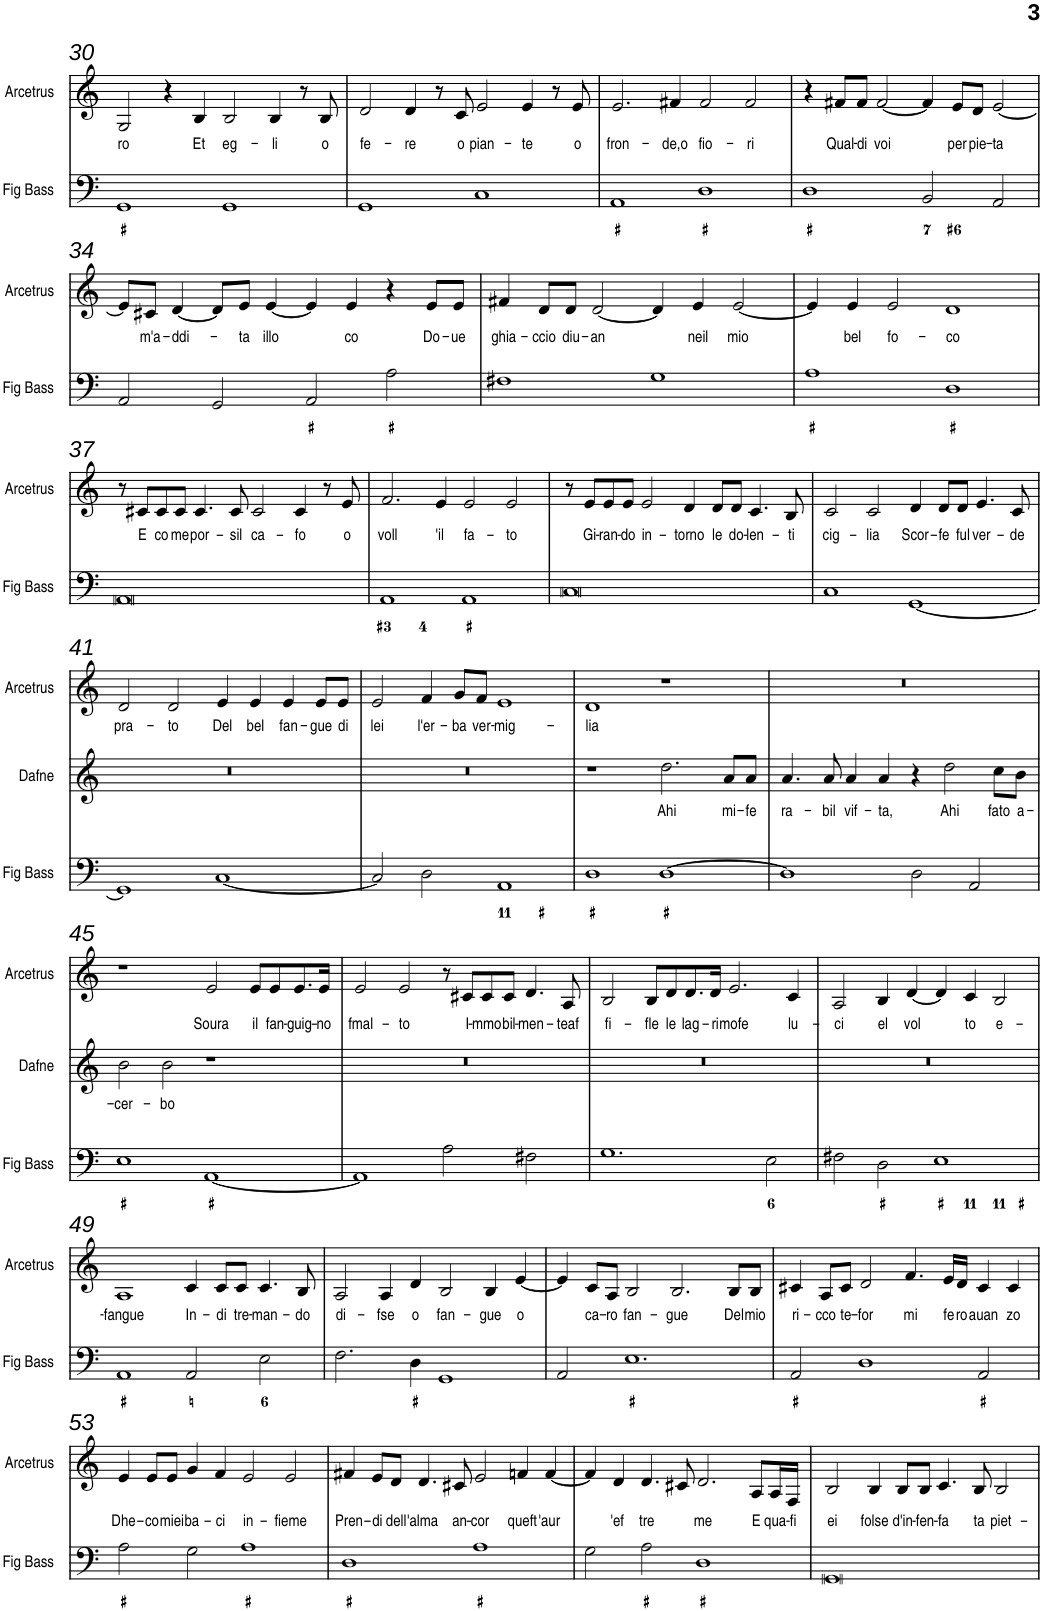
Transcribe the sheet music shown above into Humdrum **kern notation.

**kern	**kern	**text	**kern	**text
*part3	*part2	*part2	*part1	*part1
*staff3	*staff2	*staff2	*staff1	*staff1
*I"Fig Bass	*I"Dafne	*	*I"Arcetrus	*
*I'Fig Bass	*I'Dafne	*	*I'Arcetrus	*
!!LO:PB:g=z
*clefF4	*clefG2	*	*clefG2	*
*k[]	*k[]	*	*k[]	*
*M4/2	*M4/2	*	*M4/2	*
=30	=30	=30	=30	=30
!	!	!	!	!LO:LY:b
1GG	0r	.	2G/	ro
.	.	.	4r	.
!	!	!	!	!LO:LY:b
.	.	.	4B/	Et
!	!	!	!	!LO:LY:b
1GG	.	.	2B/	eg-
!	!	!	!	!LO:LY:b
.	.	.	4B/	-li
.	.	.	8r	.
!	!	!	!	!LO:LY:b
.	.	.	8B/	o
=31	=31	=31	=31	=31
!	!	!	!	!LO:LY:b
1GG	0r	.	2d/	fe-
!	!	!	!	!LO:LY:b
.	.	.	4d/	-re
.	.	.	8r	.
!	!	!	!	!LO:LY:b
.	.	.	8c/	o
!	!	!	!	!LO:LY:b
1C	.	.	2e/	pian-
!	!	!	!	!LO:LY:b
.	.	.	4e/	-te
.	.	.	8r	.
!	!	!	!	!LO:LY:b
.	.	.	8e/	o
=32	=32	=32	=32	=32
!	!	!	!	!LO:LY:b
1AA	0r	.	2.e/	fron-
!	!	!	!	!LO:LY:b
.	.	.	4f#X/	-de,o
!	!	!	!	!LO:LY:b
1D	.	.	2f#/	fio-
!	!	!	!	!LO:LY:b
.	.	.	2f#/	-ri
=33	=33	=33	=33	=33
1D	0r	.	4r	.
!	!	!	!	!LO:LY:b
.	.	.	8f#X/L	Qual-
!	!	!	!	!LO:LY:b
.	.	.	8f#/J	-di
!	!	!	!	!LO:LY:b
.	.	.	[2f#/	voi
2BB/	.	.	4f#/]	.
!	!	!	!	!LO:LY:b
.	.	.	8e/L	per
!	!	!	!	!LO:LY:b
.	.	.	8d/J	pie-
!	!	!	!	!LO:LY:b
2AA/	.	.	[2e/	-ta
!!LO:LB:g=z
=34	=34	=34	=34	=34
2AA/	0r	.	8e/L]	.
!	!	!	!	!LO:LY:b
.	.	.	8c#X/J	m'a-
!	!	!	!	!LO:LY:b
.	.	.	[4d/	-ddi-
2GG/	.	.	8d/L]	.
!	!	!	!	!LO:LY:b
.	.	.	8e/J	-ta
!	!	!	!	!LO:LY:b
.	.	.	[4e/	illo
2AA/	.	.	4e/]	.
!	!	!	!	!LO:LY:b
.	.	.	4e/	co
2A\	.	.	4r	.
!	!	!	!	!LO:LY:b
.	.	.	8e/L	Do-
!	!	!	!	!LO:LY:b
.	.	.	8e/J	-ue
=35	=35	=35	=35	=35
!	!	!	!	!LO:LY:b
1F#X	0r	.	4f#X/	ghia-
!	!	!	!	!LO:LY:b
.	.	.	8d/L	ccio
!	!	!	!	!LO:LY:b
.	.	.	8d/J	diu-
!	!	!	!	!LO:LY:b
.	.	.	[2d/	-an
1G	.	.	4d/]	.
!	!	!	!	!LO:LY:b
.	.	.	4e/	neil
!	!	!	!	!LO:LY:b
.	.	.	[2e/	mio
=36	=36	=36	=36	=36
1A	0r	.	4e/]	.
!	!	!	!	!LO:LY:b
.	.	.	4e/	bel
!	!	!	!	!LO:LY:b
.	.	.	2e/	fo-
!	!	!	!	!LO:LY:b
1D	.	.	1d	-co
!!LO:LB:g=z
=37	=37	=37	=37	=37
0AA	0r	.	8r	.
!	!	!	!	!LO:LY:b
.	.	.	8c#X/L	E
!	!	!	!	!LO:LY:b
.	.	.	8c#/	co
!	!	!	!	!LO:LY:b
.	.	.	8c#/J	me
!	!	!	!	!LO:LY:b
.	.	.	4.c#/	por-
!	!	!	!	!LO:LY:b
.	.	.	8c#/	-sil
!	!	!	!	!LO:LY:b
.	.	.	2c#/	ca-
!	!	!	!	!LO:LY:b
.	.	.	4c#/	-fo
.	.	.	8r	.
!	!	!	!	!LO:LY:b
.	.	.	8e/	o
=38	=38	=38	=38	=38
!	!	!	!	!LO:LY:b
1AA	0r	.	2.f/	voll
!	!	!	!	!LO:LY:b
.	.	.	4e/	'il
!	!	!	!	!LO:LY:b
1AA	.	.	2e/	fa-
!	!	!	!	!LO:LY:b
.	.	.	2e/	-to
=39	=39	=39	=39	=39
0C	0r	.	8r	.
!	!	!	!	!LO:LY:b
.	.	.	8e/L	Gi-
!	!	!	!	!LO:LY:b
.	.	.	8e/	-ran-
!	!	!	!	!LO:LY:b
.	.	.	8e/J	-do
!	!	!	!	!LO:LY:b
.	.	.	2e/	in-
!	!	!	!	!LO:LY:b
.	.	.	4d/	-torno
!	!	!	!	!LO:LY:b
.	.	.	8d/L	le
!	!	!	!	!LO:LY:b
.	.	.	8d/J	do-
!	!	!	!	!LO:LY:b
.	.	.	4.c/	-len-
!	!	!	!	!LO:LY:b
.	.	.	8B/	-ti
=40	=40	=40	=40	=40
!	!	!	!	!LO:LY:b
1C	0r	.	2c/	cig-
!	!	!	!	!LO:LY:b
.	.	.	2c/	-lia
!	!	!	!	!LO:LY:b
[1GG	.	.	4d/	Scor-
!	!	!	!	!LO:LY:b
.	.	.	8d/L	-fe
!	!	!	!	!LO:LY:b
.	.	.	8d/J	ful
!	!	!	!	!LO:LY:b
.	.	.	4.e/	ver-
!	!	!	!	!LO:LY:b
.	.	.	8c/	-de
!!LO:LB:g=z
=41	=41	=41	=41	=41
!	!	!	!	!LO:LY:b
1GG]	0r	.	2d/	pra-
!	!	!	!	!LO:LY:b
.	.	.	2d/	-to
!	!	!	!	!LO:LY:b
[1C	.	.	4e/	Del
!	!	!	!	!LO:LY:b
.	.	.	4e/	bel
!	!	!	!	!LO:LY:b
.	.	.	4e/	fan-
!	!	!	!	!LO:LY:b
.	.	.	8e/L	-gue
!	!	!	!	!LO:LY:b
.	.	.	8e/J	di
=42	=42	=42	=42	=42
!	!	!	!	!LO:LY:b
2C/]	0r	.	2e/	lei
!	!	!	!	!LO:LY:b
2D\	.	.	4f/	l'er-
!	!	!	!	!LO:LY:b
.	.	.	8g/L	-ba
!	!	!	!	!LO:LY:b
.	.	.	8f/J	ver-
!	!	!	!	!LO:LY:b
1AA	.	.	1e	-mig-
=43	=43	=43	=43	=43
!	!	!	!	!LO:LY:b
1D	1r	.	1d	-lia
!	!	!LO:LY:b	!	!
[1D	2.dd\	Ahi	1r	.
!	!	!LO:LY:b	!	!
.	8a/L	mi-	.	.
!	!	!LO:LY:b	!	!
.	8a/J	-fe	.	.
=44	=44	=44	=44	=44
!	!	!LO:LY:b	!	!
1D]	4.a/	ra-	0r	.
!	!	!LO:LY:b	!	!
.	8a/	-bil	.	.
!	!	!LO:LY:b	!	!
.	4a/	vif-	.	.
!	!	!LO:LY:b	!	!
.	4a/	-ta,	.	.
2D\	4r	.	.	.
!	!	!LO:LY:b	!	!
.	2dd\	Ahi	.	.
2AA/	.	.	.	.
!	!	!LO:LY:b	!	!
.	8cc\L	fato	.	.
!	!	!LO:LY:b	!	!
.	8b\J	a-	.	.
!!LO:LB:g=z
=45	=45	=45	=45	=45
!	!	!LO:LY:b	!	!
1E	2b\	-cer-	1r	.
!	!	!LO:LY:b	!	!
.	2b\	-bo	.	.
!	!	!	!	!LO:LY:b
[1AA	1r	.	2e/	Soura
!	!	!	!	!LO:LY:b
.	.	.	8e/L	il
!	!	!	!	!LO:LY:b
.	.	.	8e/	fan-
!	!	!	!	!LO:LY:b
.	.	.	8.e/	-guig-
!	!	!	!	!LO:LY:b
.	.	.	16e/Jk	-no
=46	=46	=46	=46	=46
!	!	!	!	!LO:LY:b
1AA]	0r	.	2e/	fmal-
!	!	!	!	!LO:LY:b
.	.	.	2e/	-to
2A\	.	.	8r	.
!	!	!	!	!LO:LY:b
.	.	.	8c#X/L	I-
!	!	!	!	!LO:LY:b
.	.	.	8c#/	-mmo
!	!	!	!	!LO:LY:b
.	.	.	8c#/J	bil-
!	!	!	!	!LO:LY:b
2F#X\	.	.	4.d/	-men-
!	!	!	!	!LO:LY:b
.	.	.	8A/	-teaf
=47	=47	=47	=47	=47
!	!	!	!	!LO:LY:b
1.G	0r	.	2B/	fi-
!	!	!	!	!LO:LY:b
.	.	.	8B/L	-fle
!	!	!	!	!LO:LY:b
.	.	.	8d/	le
!	!	!	!	!LO:LY:b
.	.	.	8.d/	lag-
!	!	!	!	!LO:LY:b
.	.	.	16d/Jk	-ri
!	!	!	!	!LO:LY:b
.	.	.	2.e/	mofe
2E\	.	.	.	.
!	!	!	!	!LO:LY:b
.	.	.	4c/	lu-
=48	=48	=48	=48	=48
!	!	!	!	!LO:LY:b
2F#X\	0r	.	2A/	-ci
!	!	!	!	!LO:LY:b
2D\	.	.	4B/	el
!	!	!	!	!LO:LY:b
.	.	.	[4d/	vol
1E	.	.	4d/]	.
!	!	!	!	!LO:LY:b
.	.	.	4c/	to
!	!	!	!	!LO:LY:b
.	.	.	2B/	e-
!!LO:LB:g=z
=49	=49	=49	=49	=49
!	!	!	!	!LO:LY:b
1AA	0r	.	1A	-fangue
!	!	!	!	!LO:LY:b
2AA/	.	.	4c/	In-
!	!	!	!	!LO:LY:b
.	.	.	8c/L	-di
!	!	!	!	!LO:LY:b
.	.	.	8c/J	tre-
!	!	!	!	!LO:LY:b
2E\	.	.	4.c/	-man-
!	!	!	!	!LO:LY:b
.	.	.	8B/	-do
=50	=50	=50	=50	=50
!	!	!	!	!LO:LY:b
2.F\	0r	.	2A/	di-
!	!	!	!	!LO:LY:b
.	.	.	4A/	-fse
!	!	!	!	!LO:LY:b
4D\	.	.	4d/	o
!	!	!	!	!LO:LY:b
1GG	.	.	2B/	fan-
!	!	!	!	!LO:LY:b
.	.	.	4B/	-gue
!	!	!	!	!LO:LY:b
.	.	.	[4e/	o
=51	=51	=51	=51	=51
2AA/	0r	.	4e/]	.
!	!	!	!	!LO:LY:b
.	.	.	8c/L	ca-
!	!	!	!	!LO:LY:b
.	.	.	8A/J	-ro
!	!	!	!	!LO:LY:b
1.E	.	.	2B/	fan-
!	!	!	!	!LO:LY:b
.	.	.	2.B/	-gue
!	!	!	!	!LO:LY:b
.	.	.	8B/L	Del
!	!	!	!	!LO:LY:b
.	.	.	8B/J	mio
=52	=52	=52	=52	=52
!	!	!	!	!LO:LY:b
2AA/	0r	.	4c#X/	ri-
!	!	!	!	!LO:LY:b
.	.	.	8A/L	-cco
!	!	!	!	!LO:LY:b
.	.	.	8c#/J	te-
!	!	!	!	!LO:LY:b
1D	.	.	2d/	-for
!	!	!	!	!LO:LY:b
.	.	.	4.f/	mi
!	!	!	!	!LO:LY:b
.	.	.	16e/LL	fe
!	!	!	!	!LO:LY:b
.	.	.	16d/JJ	ro
!	!	!	!	!LO:LY:b
2AA/	.	.	4c#/	auan
!	!	!	!	!LO:LY:b
.	.	.	4c#/	zo
!!LO:LB:g=z
=53	=53	=53	=53	=53
!	!	!	!	!LO:LY:b
2A\	0r	.	4e/	Dhe-
!	!	!	!	!LO:LY:b
.	.	.	8e/L	-co
!	!	!	!	!LO:LY:b
.	.	.	8e/J	miei
!	!	!	!	!LO:LY:b
2G\	.	.	4g/	ba-
!	!	!	!	!LO:LY:b
.	.	.	4f/	-ci
!	!	!	!	!LO:LY:b
1A	.	.	2e/	in-
!	!	!	!	!LO:LY:b
.	.	.	2e/	-fieme
=54	=54	=54	=54	=54
!	!	!	!	!LO:LY:b
1D	0r	.	4f#X/	Pren-
!	!	!	!	!LO:LY:b
.	.	.	8e/L	-di
!	!	!	!	!LO:LY:b
.	.	.	8d/J	dell
!	!	!	!	!LO:LY:b
.	.	.	4.d/	'alma
!	!	!	!	!LO:LY:b
.	.	.	8c#X/	an-
!	!	!	!	!LO:LY:b
1A	.	.	2e/	-cor
!	!	!	!	!LO:LY:b
.	.	.	4fn/	queft
!	!	!	!	!LO:LY:b
.	.	.	[4f/	'aur
=55	=55	=55	=55	=55
2G\	0r	.	4f/]	.
!	!	!	!	!LO:LY:b
.	.	.	4d/	'ef
!	!	!	!	!LO:LY:b
2A\	.	.	4.d/	tre
.	.	.	8c#X/	.
!	!	!	!	!LO:LY:b
1D	.	.	2.d/	me
!	!	!	!	!LO:LY:b
.	.	.	8A/L	E
!	!	!	!	!LO:LY:b
.	.	.	16A/L	qua-
!	!	!	!	!LO:LY:b
.	.	.	16F/JJ	-fi
=56	=56	=56	=56	=56
!	!	!	!	!LO:LY:b
0GG	0r	.	2B/	ei
!	!	!	!	!LO:LY:b
.	.	.	4B/	folse
!	!	!	!	!LO:LY:b
.	.	.	8B/L	d'in-
!	!	!	!	!LO:LY:b
.	.	.	8B/J	-fen-
!	!	!	!	!LO:LY:b
.	.	.	4.c/	-fa
!	!	!	!	!LO:LY:b
.	.	.	8B/	ta
!	!	!	!	!LO:LY:b
.	.	.	2B/	piet-
=	=	=	=	=
*-	*-	*-	*-	*-
